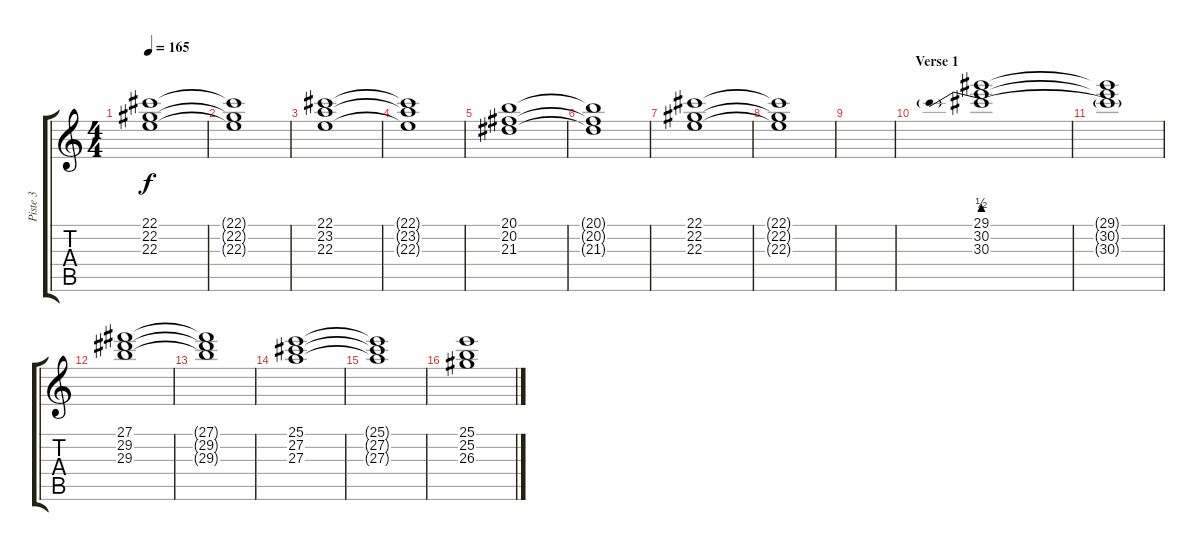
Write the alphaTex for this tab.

\track ("Piste 3" "Piste 3") {instrument synthstrings1}
\staff {score tabs}
\tuning (Eb4 Bb3 Gb3 Db3 Ab2 Eb2) {hide}
\ts (4 4)
\tempo 165
\clef g2
\ks c
(22.1 22.2 22.3).1{dy f} |
(22.1{t} 22.2{t} 22.3{t}).1 |
(22.1 23.2 22.3).1 |
(22.1{t} 23.2{t} 22.3{t}).1 |
(20.1 20.2 21.3).1 |
(20.1{t} 20.2{t} 21.3{t}).1 |
(22.1 22.2 22.3).1 |
(22.1{t} 22.2{t} 22.3{t}).1 |
|
\section ("" "Verse 1")
(29.1 30.2 30.3{be (prebend 0 2 60 2)}).1 |
(29.1{t} 30.2{t} 30.3{t}).1 |
(27.1 29.2 29.3).1 |
(27.1{t} 29.2{t} 29.3{t}).1 |
(25.1 27.2 27.3).1 |
(25.1{t} 27.2{t} 27.3{t}).1 |
(25.1 25.2 26.3).1
